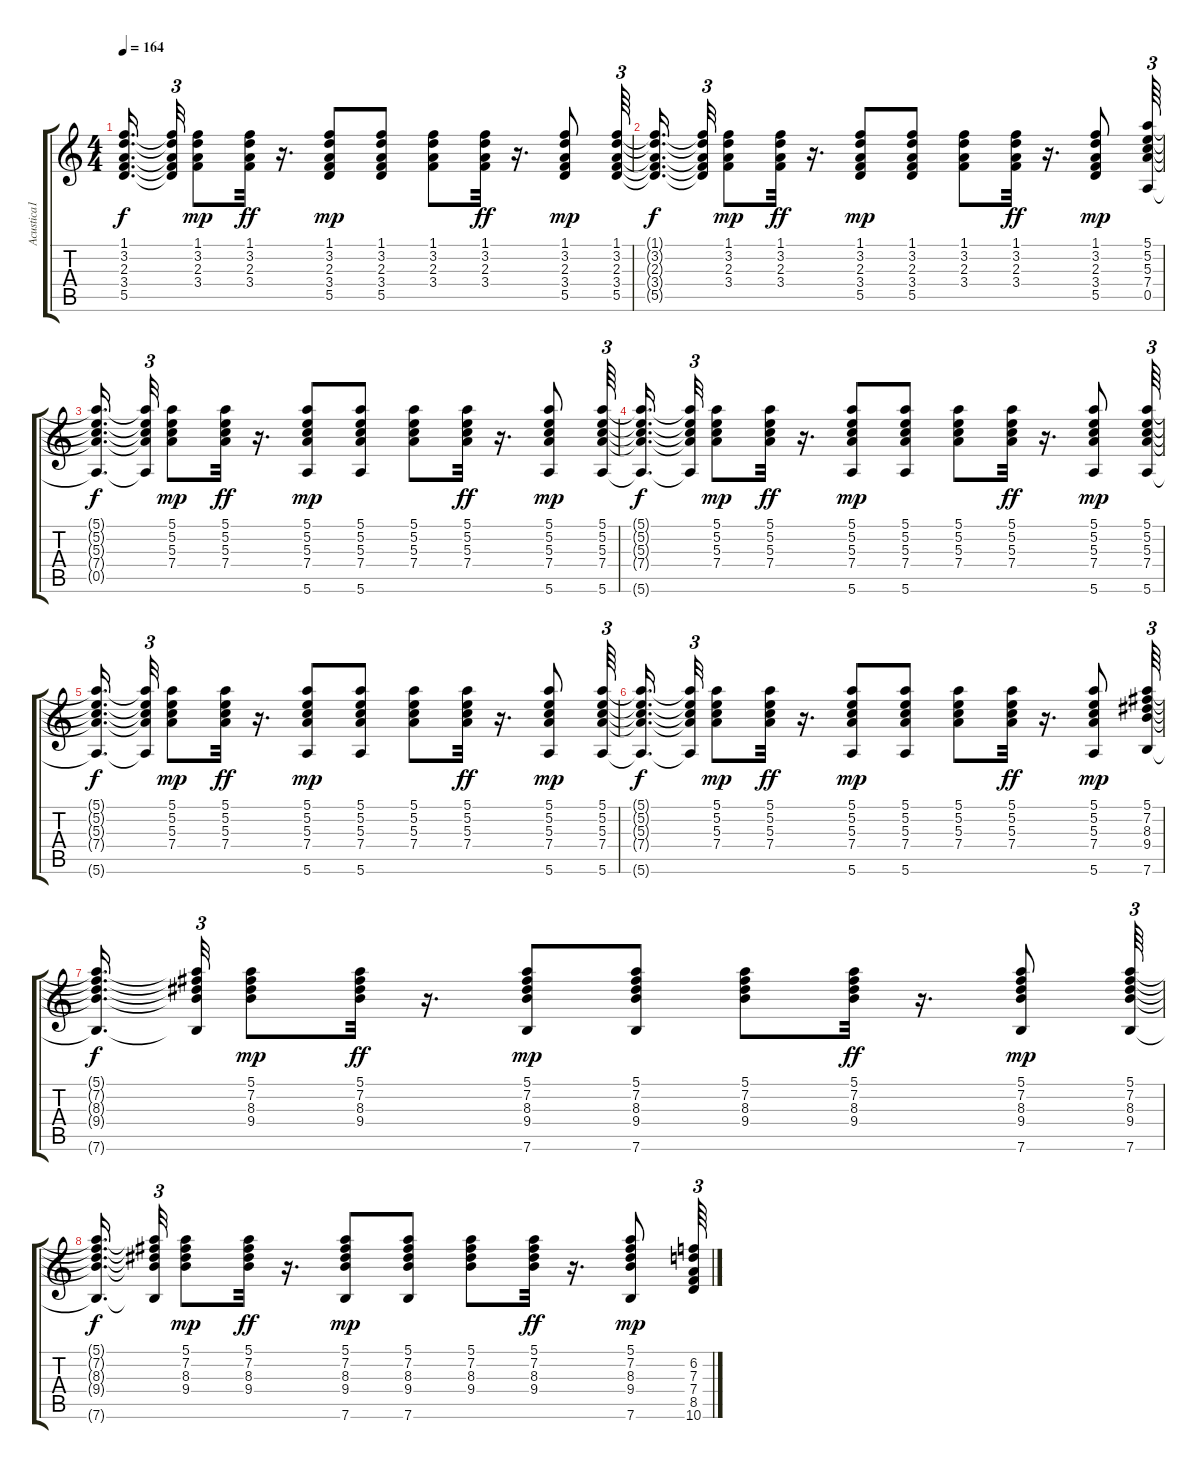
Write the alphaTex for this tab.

\track ("Acustica1" "Acustica1") {instrument acousticguitarsteel}
\staff {score tabs}
\tuning (E4 B3 G3 D3 A2 E2) {hide}
\ts (4 4)
\tempo 164
\clef g2
\ks c
(1.1{t} 3.2{t} 2.3{t} 3.4{t} 5.5{t}).16{d dy f beam splitsecondary} (1.1{t} 3.2{t} 2.3{t} 3.4{t} 5.5{t}).32{tu (3 2)} (1.1 3.2 2.3 3.4).8{dy mp} (1.1 3.2 2.3 3.4).32{dy ff} r.16{d} (1.1 3.2 2.3 3.4 5.5).8{dy mp} (1.1 3.2 2.3 3.4 5.5).8 (1.1 3.2 2.3 3.4).8 (1.1 3.2 2.3 3.4).32{dy ff} r.16{d} (1.1 3.2 2.3 3.4 5.5).8{dy mp} (1.1 3.2 2.3 3.4 5.5).64{tu (3 2)} |
(1.1{t} 3.2{t} 2.3{t} 3.4{t} 5.5{t}).16{d dy f beam splitsecondary} (1.1{t} 3.2{t} 2.3{t} 3.4{t} 5.5{t}).32{tu (3 2)} (1.1 3.2 2.3 3.4).8{dy mp} (1.1 3.2 2.3 3.4).32{dy ff} r.16{d} (1.1 3.2 2.3 3.4 5.5).8{dy mp} (1.1 3.2 2.3 3.4 5.5).8 (1.1 3.2 2.3 3.4).8 (1.1 3.2 2.3 3.4).32{dy ff} r.16{d} (1.1 3.2 2.3 3.4 5.5).8{dy mp} (5.1 5.2 5.3 7.4 0.5).64{tu (3 2)} |
(5.1{t} 5.2{t} 5.3{t} 7.4{t} 0.5{t}).16{d dy f beam splitsecondary} (5.1{t} 5.2{t} 5.3{t} 7.4{t} 0.5{t}).32{tu (3 2)} (5.1 5.2 5.3 7.4).8{dy mp} (5.1 5.2 5.3 7.4).32{dy ff} r.16{d} (5.1 5.2 5.3 7.4 5.6).8{dy mp} (5.1 5.2 5.3 7.4 5.6).8 (5.1 5.2 5.3 7.4).8 (5.1 5.2 5.3 7.4).32{dy ff} r.16{d} (5.1 5.2 5.3 7.4 5.6).8{dy mp} (5.1 5.2 5.3 7.4 5.6).64{tu (3 2)} |
(5.1{t} 5.2{t} 5.3{t} 7.4{t} 5.6{t}).16{d dy f beam splitsecondary} (5.1{t} 5.2{t} 5.3{t} 7.4{t} 5.6{t}).32{tu (3 2)} (5.1 5.2 5.3 7.4).8{dy mp} (5.1 5.2 5.3 7.4).32{dy ff} r.16{d} (5.1 5.2 5.3 7.4 5.6).8{dy mp} (5.1 5.2 5.3 7.4 5.6).8 (5.1 5.2 5.3 7.4).8 (5.1 5.2 5.3 7.4).32{dy ff} r.16{d} (5.1 5.2 5.3 7.4 5.6).8{dy mp} (5.1 5.2 5.3 7.4 5.6).64{tu (3 2)} |
(5.1{t} 5.2{t} 5.3{t} 7.4{t} 5.6{t}).16{d dy f beam splitsecondary} (5.1{t} 5.2{t} 5.3{t} 7.4{t} 5.6{t}).32{tu (3 2)} (5.1 5.2 5.3 7.4).8{dy mp} (5.1 5.2 5.3 7.4).32{dy ff} r.16{d} (5.1 5.2 5.3 7.4 5.6).8{dy mp} (5.1 5.2 5.3 7.4 5.6).8 (5.1 5.2 5.3 7.4).8 (5.1 5.2 5.3 7.4).32{dy ff} r.16{d} (5.1 5.2 5.3 7.4 5.6).8{dy mp} (5.1 5.2 5.3 7.4 5.6).64{tu (3 2)} |
(5.1{t} 5.2{t} 5.3{t} 7.4{t} 5.6{t}).16{d dy f beam splitsecondary} (5.1{t} 5.2{t} 5.3{t} 7.4{t} 5.6{t}).32{tu (3 2)} (5.1 5.2 5.3 7.4).8{dy mp} (5.1 5.2 5.3 7.4).32{dy ff} r.16{d} (5.1 5.2 5.3 7.4 5.6).8{dy mp} (5.1 5.2 5.3 7.4 5.6).8 (5.1 5.2 5.3 7.4).8 (5.1 5.2 5.3 7.4).32{dy ff} r.16{d} (5.1 5.2 5.3 7.4 5.6).8{dy mp} (5.1 7.2 8.3 9.4 7.6).64{tu (3 2)} |
(5.1{t} 7.2{t} 8.3{t} 9.4{t} 7.6{t}).16{d dy f beam splitsecondary} (5.1{t} 7.2{t} 8.3{t} 9.4{t} 7.6{t}).32{tu (3 2)} (5.1 7.2 8.3 9.4).8{dy mp} (5.1 7.2 8.3 9.4).32{dy ff} r.16{d} (5.1 7.2 8.3 9.4 7.6).8{dy mp} (5.1 7.2 8.3 9.4 7.6).8 (5.1 7.2 8.3 9.4).8 (5.1 7.2 8.3 9.4).32{dy ff} r.16{d} (5.1 7.2 8.3 9.4 7.6).8{dy mp} (5.1 7.2 8.3 9.4 7.6).64{tu (3 2)} |
(5.1{t} 7.2{t} 8.3{t} 9.4{t} 7.6{t}).16{d dy f beam splitsecondary} (5.1{t} 7.2{t} 8.3{t} 9.4{t} 7.6{t}).32{tu (3 2)} (5.1 7.2 8.3 9.4).8{dy mp} (5.1 7.2 8.3 9.4).32{dy ff} r.16{d} (5.1 7.2 8.3 9.4 7.6).8{dy mp} (5.1 7.2 8.3 9.4 7.6).8 (5.1 7.2 8.3 9.4).8 (5.1 7.2 8.3 9.4).32{dy ff} r.16{d} (5.1 7.2 8.3 9.4 7.6).8{dy mp} (6.2 7.3 7.4 8.5 10.6).64{tu (3 2)}
